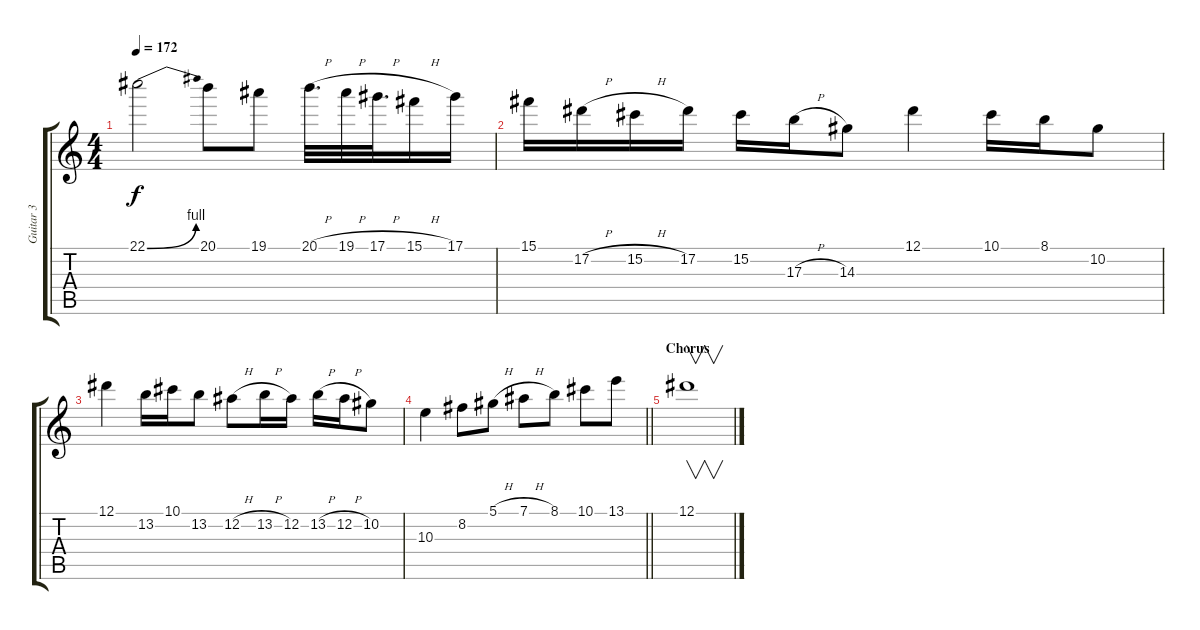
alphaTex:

\track ("Guitar 3" "Guitar 3") {instrument overdrivenguitar}
\staff {score tabs}
\tuning (Eb4 Bb3 Gb3 Db3 Ab2 Eb2) {hide}
\ts (4 4)
\tempo 172
\clef g2
\ks c
22.1{be (bend 0 0 60 4)}.2{dy f} 20.1.8 19.1.8 20.1{h}.32{d} 19.1{h}.32 17.1{h}.32{d} 15.1{h}.16 17.1.16 |
15.1.16 17.2{h}.16 15.2{h}.16 17.2.16 15.2.16 17.3{h}.16 14.3.8 12.1.4 10.1.16 8.1.16 10.2.8 |
12.1.4 13.2.16 10.1.16 13.2.8 12.2{h}.8 13.2{h}.16 12.2.16 13.2{h}.16 12.2{h}.16 10.2.8 |
\barLineRight lightlight
10.3.4 8.2.8 5.1{h}.8 7.1{h}.8 8.1.8 10.1.8 13.1.8 |
\section ("" "Chorus")
12.1.1{v}
